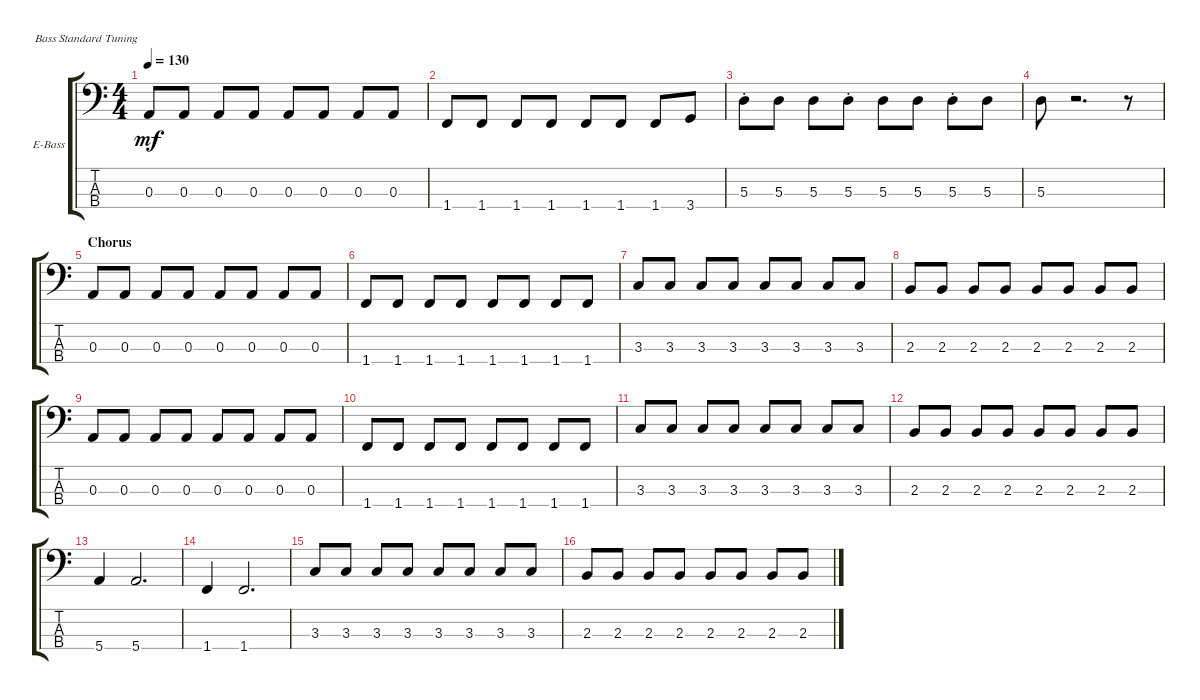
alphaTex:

\defaultSystemsLayout 4
\bracketExtendMode groupsimilarinstruments
\firstSystemTrackNameOrientation horizontal
\otherSystemsTrackNameOrientation horizontal
\track ("E-Bass" "E-Bass") {instrument electricbassfinger}
\staff {score tabs}
\tuning (G2 D2 A1 E1)
\ts (4 4)
\tempo 130
\clef f4
\ks c
0.3.8{dy mf} 0.3.8 0.3.8 0.3.8 0.3.8 0.3.8 0.3.8 0.3.8 |
1.4.8 1.4.8 1.4.8 1.4.8 1.4.8 1.4.8 1.4.8 3.4.8 |
5.3{st}.8 5.3.8 5.3.8 5.3{st}.8 5.3.8 5.3.8 5.3{st}.8 5.3.8 |
5.3.8 r.2{d} r.8 |
\section ("" "Chorus")
0.3.8 0.3.8 0.3.8 0.3.8 0.3.8 0.3.8 0.3.8 0.3.8 |
1.4.8 1.4.8 1.4.8 1.4.8 1.4.8 1.4.8 1.4.8 1.4.8 |
3.3.8 3.3.8 3.3.8 3.3.8 3.3.8 3.3.8 3.3.8 3.3.8 |
2.3.8 2.3.8 2.3.8 2.3.8 2.3.8 2.3.8 2.3.8 2.3.8 |
0.3.8 0.3.8 0.3.8 0.3.8 0.3.8 0.3.8 0.3.8 0.3.8 |
1.4.8 1.4.8 1.4.8 1.4.8 1.4.8 1.4.8 1.4.8 1.4.8 |
3.3.8 3.3.8 3.3.8 3.3.8 3.3.8 3.3.8 3.3.8 3.3.8 |
2.3.8 2.3.8 2.3.8 2.3.8 2.3.8 2.3.8 2.3.8 2.3.8 |
5.4.4 5.4.2{d} |
1.4.4 1.4.2{d} |
3.3.8 3.3.8 3.3.8 3.3.8 3.3.8 3.3.8 3.3.8 3.3.8 |
2.3.8 2.3.8 2.3.8 2.3.8 2.3.8 2.3.8 2.3.8 2.3.8
